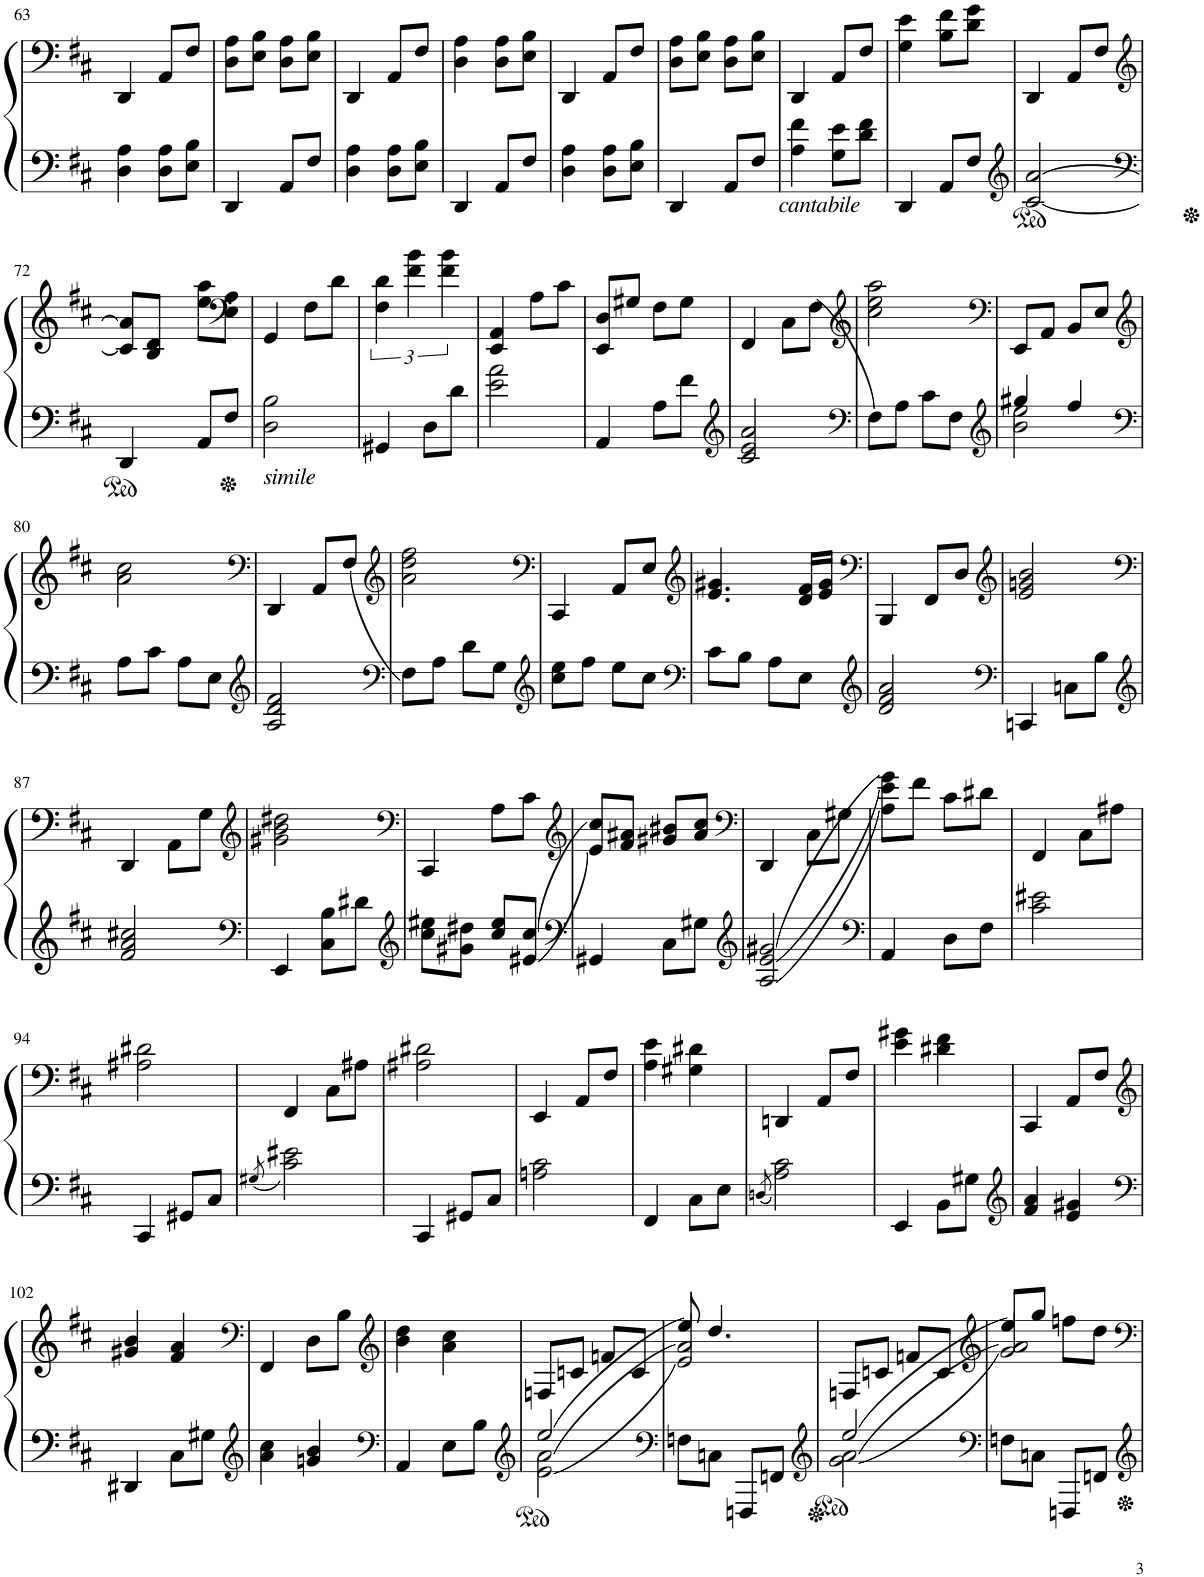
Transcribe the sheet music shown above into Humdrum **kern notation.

**kern	**kern
*part1	*part1
*staff2	*staff1
*I"Piano	*
*I'Pno.	*
!!LO:PB:g=z
*clefF4	*clefF4
*k[f#c#]	*k[f#c#]
*M2/4	*M2/4
=63	=63
4D\ 4A\	4DD/
8D\ 8A\L	8AA/L
8E\ 8B\J	8F#/J
=64	=64
4DD/	8D\ 8A\L
.	8E\ 8B\J
8AA/L	8D\ 8A\L
8F#/J	8E\ 8B\J
=65	=65
4D\ 4A\	4DD/
8D\ 8A\L	8AA/L
8E\ 8B\J	8F#/J
=66	=66
4DD/	4D\ 4A\
8AA/L	8D\ 8A\L
8F#/J	8E\ 8B\J
=67	=67
4D\ 4A\	4DD/
8D\ 8A\L	8AA/L
8E\ 8B\J	8F#/J
=68	=68
4DD/	8D\ 8A\L
.	8E\ 8B\J
8AA/L	8D\ 8A\L
8F#/J	8E\ 8B\J
=69	=69
!LO:TX:b:i:t=cantabile	!
4A\ 4f#\	4DD/
8G\ 8e\L	8AA/L
8d\ 8f#\J	8F#/J
=70	=70
4DD/	4G\ 4e\
8AA/L	8B\ 8f#\L
8F#/J	8d\ 8g\J
=71	=71
*clefG2	*
*^	*
2ryy	[<2c#/ [>2a/	4DD/
.	.	8AA/L
.	.	8F#/J
*v	*v	*
!!LO:LB:g=z
=72	=72
*clefF4	*clefG2
*	*^
4DD/	4ryy	8c#/] 8a/]L
.	.	8B/ 8d/J
*	*clefF4	*
8AA/L	4ryy	8G\ 8c#\L
8F#/J	.	8E\ 8A\J
=73	=73	=73
!LO:TX:b:i:t=simile	!	!
*	*v	*v
2D\ 2B\	4GG/
.	8F#\L
.	8d\J
=74	=74
4GG#X/	6F#\ 6d\
.	6f#\ 6b\
8D\L	.
.	6f#\ 6b\
8d\J	.
=75	=75
2e\ 2a\	4EE/ 4AA/
.	8A\L
.	8c#\J
=76	=76
4AA/	8EE/ 8D/L
.	8G#X/J
8A\L	8F#\L
8f#\J	8G#\J
=77	=77
*clefG2	*
2c#/ 2e/ 2a/	4FF#/
.	8C#\L
.	[>8F#\J
=78	=78
*clefF4	*clefG2
*^	*
8F#\L]	2ryy	2cc#\ 2ee\ 2aa\
8A\J	.	.
8c#\L	.	.
8F#\J	.	.
=79	=79	=79
*clefG2	*	*clefF4
4gg#X/	2b\ 2ee\	8EE/L
.	.	8AA/J
4ff#/	.	8BB/L
.	.	8E/J
*v	*v	*
!!LO:LB:g=z
=80	=80
*clefF4	*clefG2
8A\L	2a\ 2cc#\
8c#\J	.
8A\L	.
8E\J	.
=81	=81
*clefG2	*clefF4
2A/ 2d/ 2f#/	4DD/
.	8AA/L
.	[8F#/J
=82	=82
*clefF4	*clefG2
*^	*
8F#\L]	2ryy	2a\ 2dd\ 2ff#\
8A\J	.	.
8d\L	.	.
8G\J	.	.
*v	*v	*
=83	=83
*clefG2	*clefF4
8cc#\ 8ee\L	4CC#/
8ff#\J	.
8ee\L	8AA/L
8cc#\J	8E/J
=84	=84
*clefF4	*clefG2
*^	*
8c#\L	2ryy	4.e/ 4.g#X/
8B\J	.	.
8A\L	.	.
8E\J	.	16d/ 16f#/LL
.	.	16e/ 16g#/JJ
*v	*v	*
=85	=85
*clefG2	*clefF4
2d/ 2f#/ 2a/	4BBB/
.	8FF#/L
.	8D/J
=86	=86
*clefF4	*clefG2
4CCn/	2e/ 2gn/ 2b/
8Cn\L	.
8B\J	.
!!LO:LB:g=z
=87	=87
*clefG2	*clefF4
2f#/ 2a/ 2cc#X/	4DD/
.	8AA\L
.	8G\J
=88	=88
*clefF4	*clefG2
4EE/	2g#X\ 2b\ 2dd#X\
8C#\ 8B\L	.
8d#X\J	.
=89	=89
*clefG2	*clefF4
8cc#\ 8ee#X\L	4CC#/
8g#X\ 8dd#X\J	.
8cc#/ 8ee#/L	8A\L
[8e#X/ [8cc#/J	8c#\J
=90	=90
*clefF4	*clefG2
4GG#X/	8e#/] 8cc#/]L
.	8f#/ 8a#X/J
8C#\L	8g#X/ 8b#X/L
8G#X\J	8a#/ 8cc#/J
=91	=91
*clefG2	*clefF4
[2A/ [2e/ [2g#X/	4DD/
.	8C#\L
.	8G#X\J
=92	=92
*clefF4	*
4AA/	8A\] 8e\] 8g#\]L
.	8f#\J
8D\L	8c#\L
8F#\J	8d#X\J
=93	=93
2c#\ 2e#X\	4FF#/
.	8C#\L
.	8A#X\J
!!LO:LB:g=z
=94	=94
4CC#/	2A#X\ 2d#X\
8GG#X/L	.
8C#/J	.
=95	=95
8qG#X/	.
2c#\ 2e#X\	4FF#/
.	8C#\L
.	8A#X\J
=96	=96
4CC#/	2A#X\ 2d#X\
8GG#X/L	.
8C#/J	.
=97	=97
2An\ 2c#\	4EE/
.	8AA/L
.	8F#/J
=98	=98
4FF#/	4A\ 4e\
8C#\L	4G#X\ 4d#X\
8E\J	.
=99	=99
8qDn/	.
2A\ 2c#\	4DDn/
.	8AA/L
.	8F#/J
=100	=100
4EE/	4e\ 4g#X\
8BB\L	4d#X\ 4f#\
8G#X\J	.
=101	=101
*clefG2	*
4f#/ 4a/	4CC#/
4e/ 4g#X/	8AA/L
.	8F#/J
!!LO:LB:g=z
=102	=102
*clefF4	*clefG2
4DD#X/	4g#X/ 4b/
8C#\L	4f#/ 4a/
8G#X\J	.
=103	=103
*clefG2	*clefF4
4a\ 4cc#\	4FF#/
4gn/ 4b/	8D\L
.	8B\J
=104	=104
*clefF4	*clefG2
4AA/	4b\ 4dd\
8E\L	4a\ 4cc#\
8B\J	.
=105	=105
*clefG2	*
*ped	*
*^	*
[<2e\ [>2a\	[2ee/	8Fn/L
.	.	8cn/J
.	.	8fn/L
.	.	8c/J
*v	*v	*
=106	=106
*clefF4	*
*	*^
*	*	*^
8Fn\L	2ryy	2e/] 2a/]	8ee/]
8Cn\J	.	.	4.dd/
8FFFn/L	.	.	.
8FFn/J	.	.	.
*	*v	*v	*v
=107	=107
*clefG2	*
*ped	*
*^	*
*	*	*Xped
[<2g\ [>2a\	[2ee/	8Fn/L
.	.	8cn/J
.	.	8fn/L
.	.	8c/J
*v	*v	*
=108	=108
*clefF4	*clefG2
*	*^
*	*	*^
8Fn\L	2ryy	2g/] 2a/]	8ee/L]
8Cn\J	.	.	8gg/J
8FFFn/L	.	.	8ffn\L
8FFn/J	.	.	8dd\J
*	*Xped	*	*
*	*v	*v	*v
=	=
*-	*-
